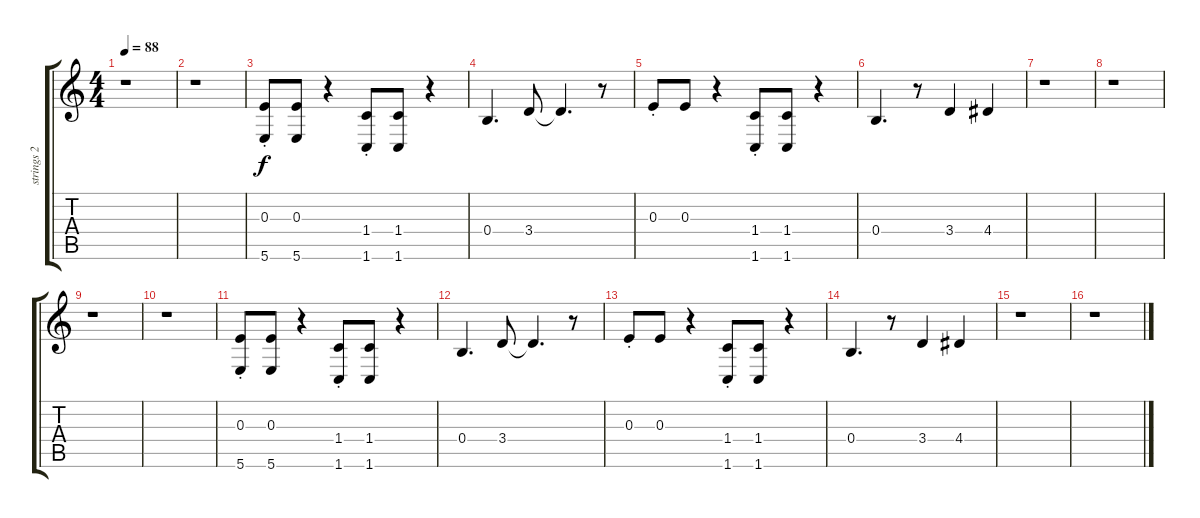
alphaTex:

\track ("strings 2" "strings 2") {instrument stringensemble1}
\staff {score tabs}
\tuning (Db5 Ab4 E4 B3 Gb3 B2) {hide}
\ts (4 4)
\tempo 88
\clef g2
\ks c
r.1{dy f} |
r.1 |
(0.3{st} 5.6{st}).8 (0.3 5.6).8 r.4 (1.4{st} 1.6{st}).8 (1.4 1.6).8 r.4 |
0.4.4{d} 3.4.8 3.4{t}.4{d} r.8 |
0.3{st}.8 0.3.8 r.4 (1.4{st} 1.6{st}).8 (1.4 1.6).8 r.4 |
0.4.4{d} r.8 3.4.4 4.4.4 |
r.1 |
r.1 |
r.1 |
r.1 |
(0.3{st} 5.6{st}).8 (0.3 5.6).8 r.4 (1.4{st} 1.6{st}).8 (1.4 1.6).8 r.4 |
0.4.4{d} 3.4.8 3.4{t}.4{d} r.8 |
0.3{st}.8 0.3.8 r.4 (1.4{st} 1.6{st}).8 (1.4 1.6).8 r.4 |
0.4.4{d} r.8 3.4.4 4.4.4 |
r.1 |
r.1
